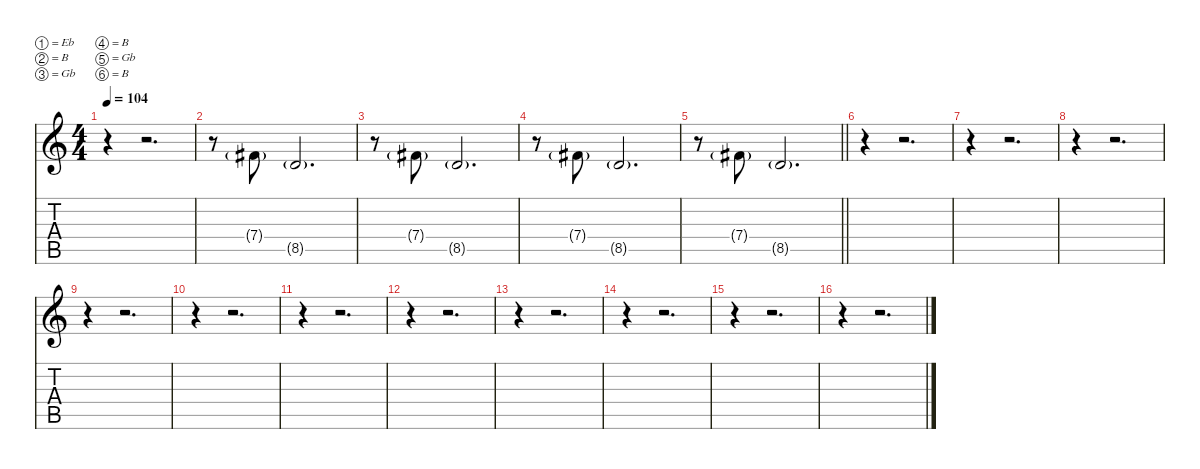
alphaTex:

\defaultSystemsLayout 4
\hideDynamics
\bracketExtendMode nobrackets
\singleTrackTrackNamePolicy hidden
\multiTrackTrackNamePolicy hidden
\firstSystemTrackNameMode fullname
\firstSystemTrackNameOrientation horizontal
\otherSystemsTrackNameOrientation horizontal
\track ("Guitar" "s.guit.") {instrument acousticguitarsteel}
\staff {score tabs}
\tuning (Eb4 B3 Gb3 B2 Gb2 B1)
\ts (4 4)
\tempo 104
\clef g2
\ks c
r.4{dy mf beam Down} r.2{d beam Down} |
r.8{beam Down} 7.4{g acc #}.8{beam Up} 8.5{g}.2{d dy mp beam Up} |
r.8{beam Down} 7.4{g acc #}.8{dy mf beam Up} 8.5{g}.2{d dy mp beam Up} |
r.8{beam Down} 7.4{g acc #}.8{dy mf beam Up} 8.5{g}.2{d dy mp beam Up} |
\barLineRight lightlight
r.8{beam Down} 7.4{g acc #}.8{dy mf beam Up} 8.5{g}.2{d dy mp beam Up} |
\section ("" "")
r.4{beam Down} r.2{d beam Down} |
r.4{beam Down} r.2{d beam Down} |
r.4{beam Down} r.2{d beam Down} |
r.4{beam Down} r.2{d beam Down} |
r.4{beam Down} r.2{d beam Down} |
r.4{beam Down} r.2{d beam Down} |
r.4{beam Down} r.2{d beam Down} |
r.4{beam Down} r.2{d beam Down} |
r.4{beam Down} r.2{d beam Down} |
r.4{beam Down} r.2{d beam Down} |
r.4{beam Down} r.2{d beam Down}
